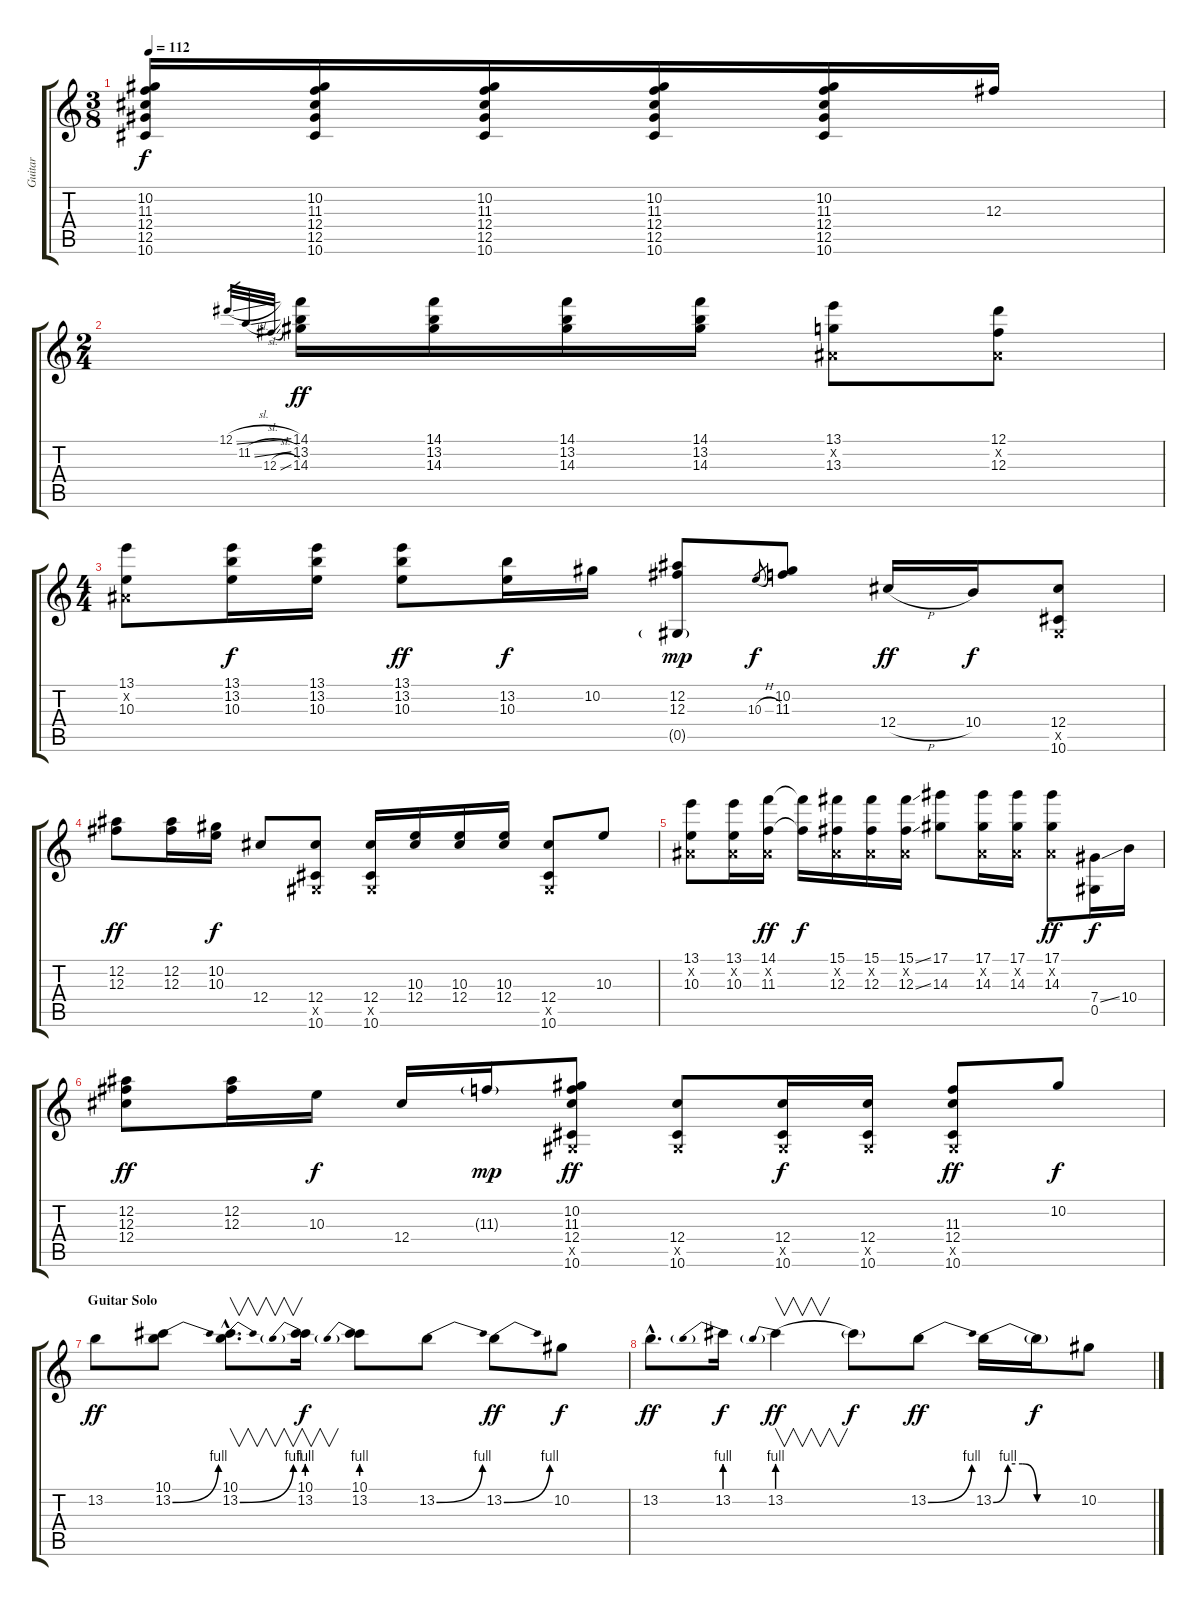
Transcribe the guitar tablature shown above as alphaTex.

\track ("Guitar" "Guitar") {instrument overdrivenguitar}
\staff {score tabs}
\tuning (Eb4 Bb3 Gb3 Db3 Ab2 Eb2) {hide}
\ts (3 8)
\tempo 112
\clef g2
\ks c
(10.2 11.3 12.4 12.5 10.6).16{dy f} (10.2 11.3 12.4 12.5 10.6).16 (10.2 11.3 12.4 12.5 10.6).16 (10.2 11.3 12.4 12.5 10.6).16 (10.2 11.3 12.4 12.5 10.6).16 12.3.16 |
\ts (2 4)
12.1{sl}.32{gr} 11.2{sl}.32{gr} 12.3{sl}.32{gr} (14.1 13.2 14.3).16{dy ff} (14.1 13.2 14.3).16 (14.1 13.2 14.3).16 (14.1 13.2 14.3).16 (13.1 0.2{x} 13.3).8 (12.1 0.2{x} 12.3).8 |
\ts (4 4)
(13.1 0.2{x} 10.3).8 (13.1 13.2 10.3).16{dy f} (13.1 13.2 10.3).16 (13.1 13.2 10.3).8{dy ff} (13.2 10.3).16{dy f} 10.2.16 (12.2 12.3 0.5{g}).8{dy mp} 10.3{h}.8{gr dy f} (10.2 11.3).8 12.4{h}.16{dy ff} 10.4.16{dy f} (12.4 0.5{x} 10.6).8 |
(12.2 12.3).8{dy ff} (12.2 12.3).16 (10.2 10.3).16{dy f} 12.4.8 (12.4 0.5{x} 10.6).8 (12.4 0.5{x} 10.6).16 (10.3 12.4).16 (10.3 12.4).16 (10.3 12.4).16 (12.4 0.5{x} 10.6).8 10.3.8 |
(13.1 0.2{x} 10.3).8 (13.1 0.2{x} 10.3).16 (14.1 0.2{x} 11.3).16{dy ff} (14.1{t} 11.3{t}).16{dy f} (15.1 0.2{x} 12.3).16 (15.1 0.2{x} 12.3).16 (15.1{ss} 0.2{x} 12.3{ss}).16 (17.1 14.3).8 (17.1 0.2{x} 14.3).16 (17.1 0.2{x} 14.3).16 (17.1 0.2{x} 14.3).8{dy ff} (7.4{ss} 0.5).16{dy f} 10.4.16 |
(12.2 12.3 12.4).8{dy ff} (12.2 12.3).16 10.3.16{dy f} 12.4.16 11.3{g}.16{dy mp} (10.2 11.3 12.4 0.5{x} 10.6).8{dy ff} (12.4 0.5{x} 10.6).8 (12.4 0.5{x} 10.6).16{dy f} (12.4 0.5{x} 10.6).16 (11.3 12.4 0.5{x} 10.6).8{dy ff} 10.2.8{dy f} |
\section ("" "Guitar Solo")
13.2.8{dy ff} (10.1 13.2{be (bend 0 0 60 4)}).8 (10.1{hac} 13.2{be (bend 0 0 60 4) hac}).8{v d} (10.1 13.2{be (prebend 0 4 60 4)}).16{v dy f} (10.1 13.2{be (prebend 0 4 60 4)}).8 13.2{be (bend 0 0 60 4)}.8 13.2{be (bend 0 0 60 4)}.8{dy ff} 10.2.8{dy f} |
13.2{hac}.8{d dy ff} 13.2{be (prebend 0 4 60 4)}.16{dy f} 13.2{be (prebend 0 4 60 4)}.4{v dy ff} 13.2{t}.8{dy f} 13.2{be (bend 0 0 60 4)}.8{dy ff} 13.2{be (custom 0 0 10 4 20 4 30 0 60 0)}.16 13.2{t}.16{dy f} 10.2.8
